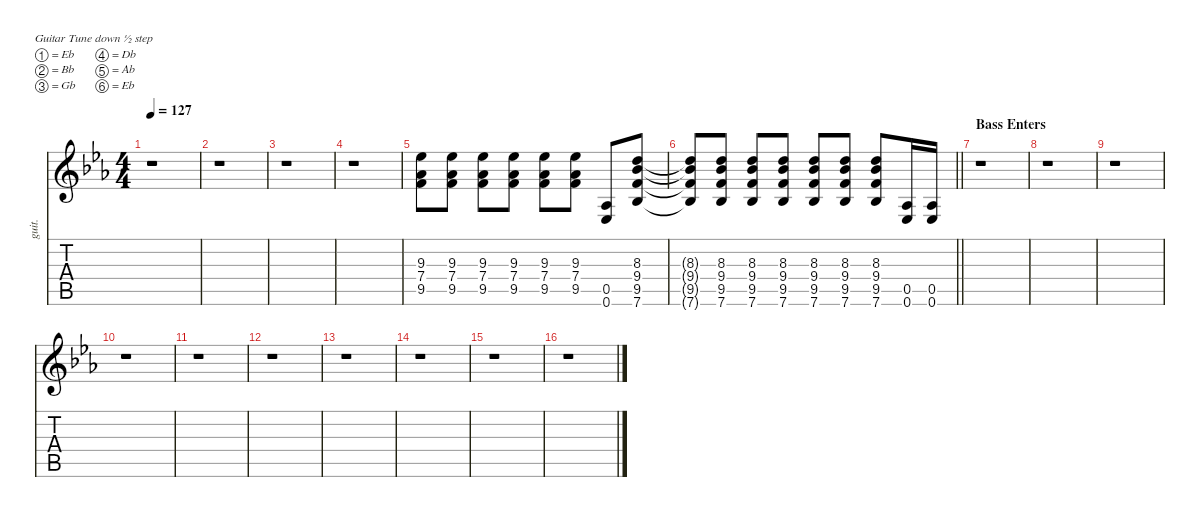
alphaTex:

\defaultSystemsLayout 4
\hideDynamics
\bracketExtendMode nobrackets
\otherSystemsTrackNameOrientation horizontal
\track ("Rhythm Guitar" "guit.") {defaultSystemsLayout 8 instrument acousticguitarsteel}
\staff {score tabs}
\tuning (Eb4 Bb3 Gb3 Db3 Ab2 Eb2)
\ts (4 4)
\tempo 127
\clef g2
\ks eb
r.1{dy f beam Down} |
r.1{beam Down} |
r.1{beam Down} |
r.1{beam Down} |
(9.3{acc b} 7.4{acc b} 9.5{acc forcenatural}).8{beam Down} (9.3{acc b} 7.4{acc b} 9.5{acc forcenatural}).8{beam Down} (9.3{acc b} 7.4{acc b} 9.5{acc forcenatural}).8{beam Down} (9.3{acc b} 7.4{acc b} 9.5{acc forcenatural}).8{beam Down} (9.3{acc b} 7.4{acc b} 9.5{acc forcenatural}).8{beam Down} (9.3{acc b} 7.4{acc b} 9.5{acc forcenatural}).8{beam Down} (0.5{acc b} 0.6{acc b}).8{beam Up} (8.3{acc forcenatural} 9.4{acc b} 9.5{acc forcenatural} 7.6{acc b}).8{beam Up} |
\barLineRight lightlight
(8.3{t acc forcenatural} 9.4{t acc b} 9.5{t acc forcenatural} 7.6{t acc b}).8{beam Up} (8.3{acc forcenatural} 9.4{acc b} 9.5{acc forcenatural} 7.6{acc b}).8{beam Up} (8.3{acc forcenatural} 9.4{acc b} 9.5{acc forcenatural} 7.6{acc b}).8{beam Up} (8.3{acc forcenatural} 9.4{acc b} 9.5{acc forcenatural} 7.6{acc b}).8{beam Up} (8.3{acc forcenatural} 9.4{acc b} 9.5{acc forcenatural} 7.6{acc b}).8{beam Up} (8.3{acc forcenatural} 9.4{acc b} 9.5{acc forcenatural} 7.6{acc b}).8{beam Up} (8.3{acc forcenatural} 9.4{acc b} 9.5{acc forcenatural} 7.6{acc b}).8{beam Up} (0.5{acc b} 0.6{acc b}).16{beam Up} (0.5{acc b} 0.6{acc b}).16{beam Up} |
\section ("" "Bass Enters")
r.1{beam Down} |
r.1{beam Down} |
r.1{beam Down} |
r.1{beam Down} |
r.1{beam Down} |
r.1{beam Down} |
r.1{beam Down} |
r.1{beam Down} |
r.1{beam Down} |
r.1{beam Down}
